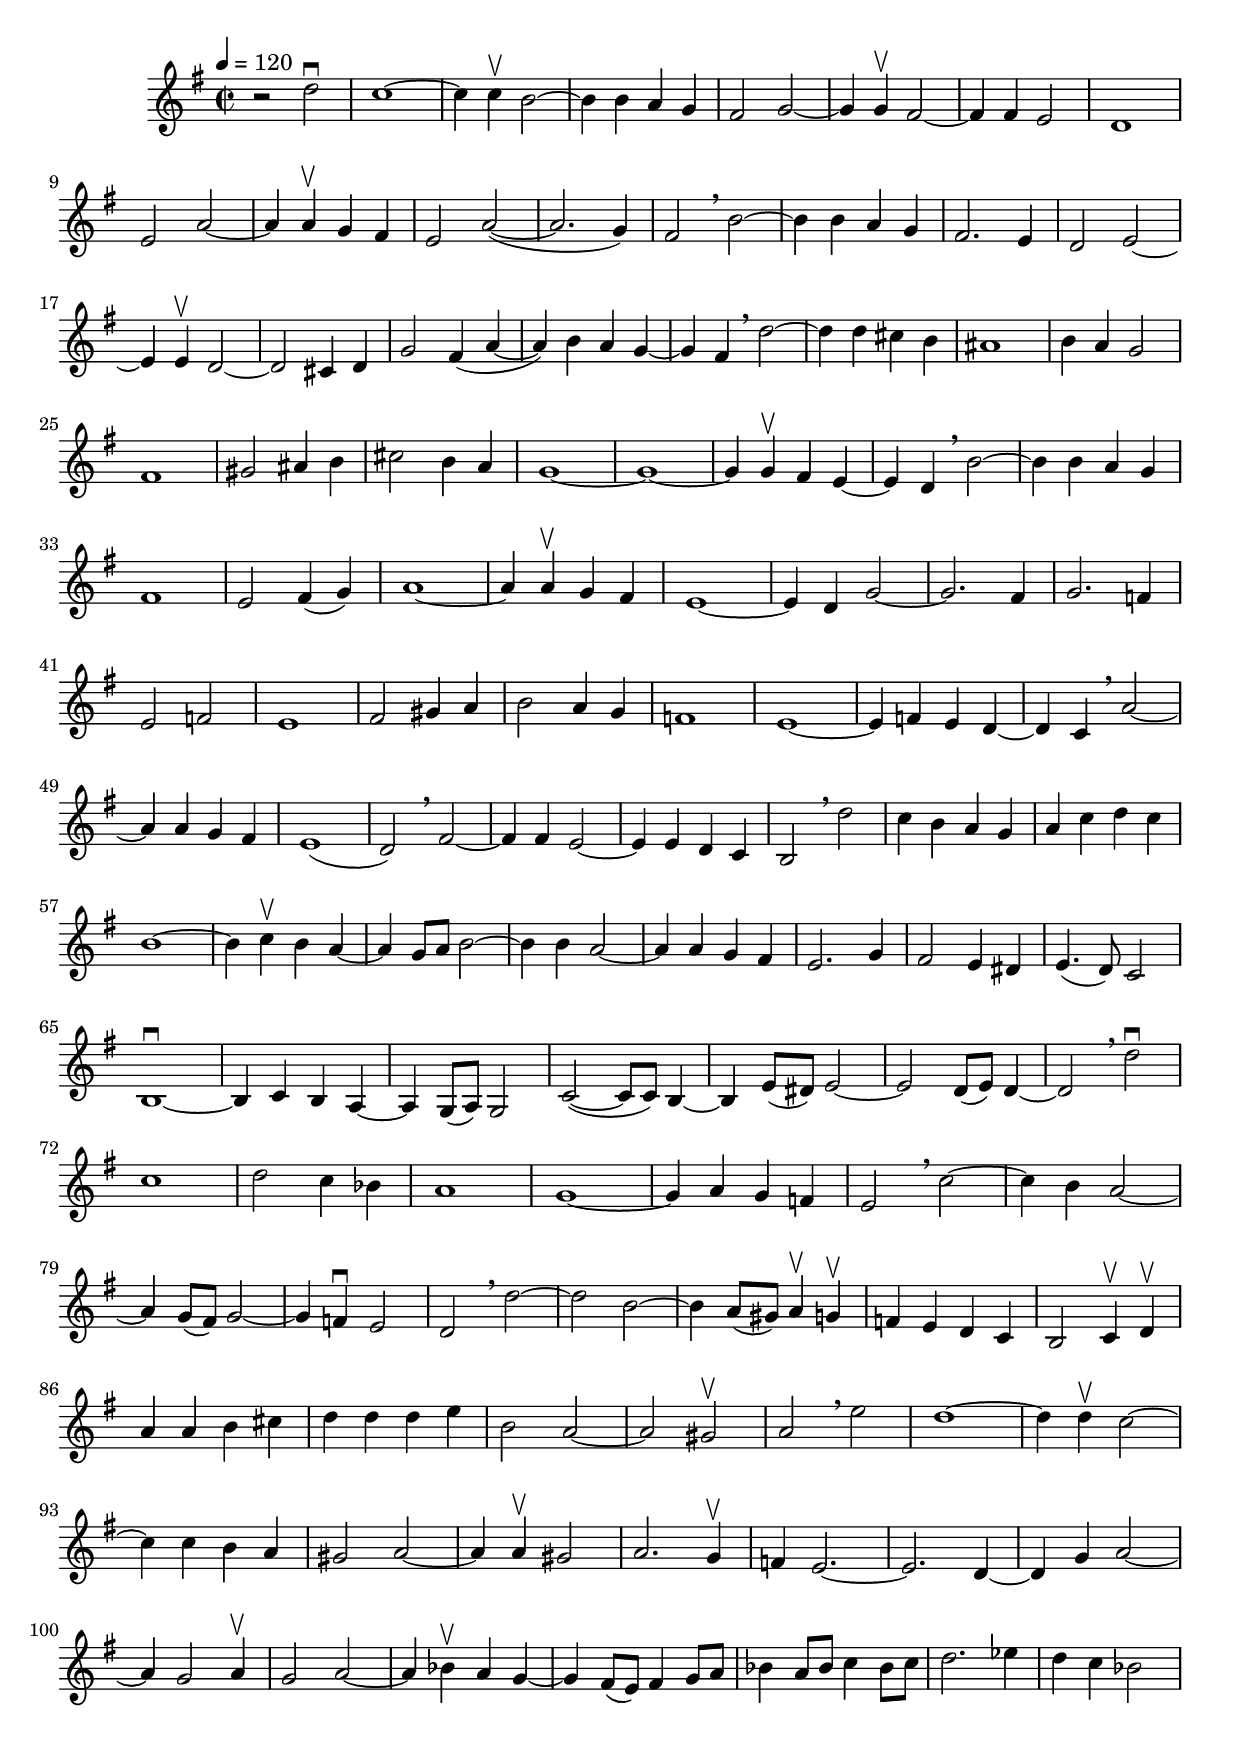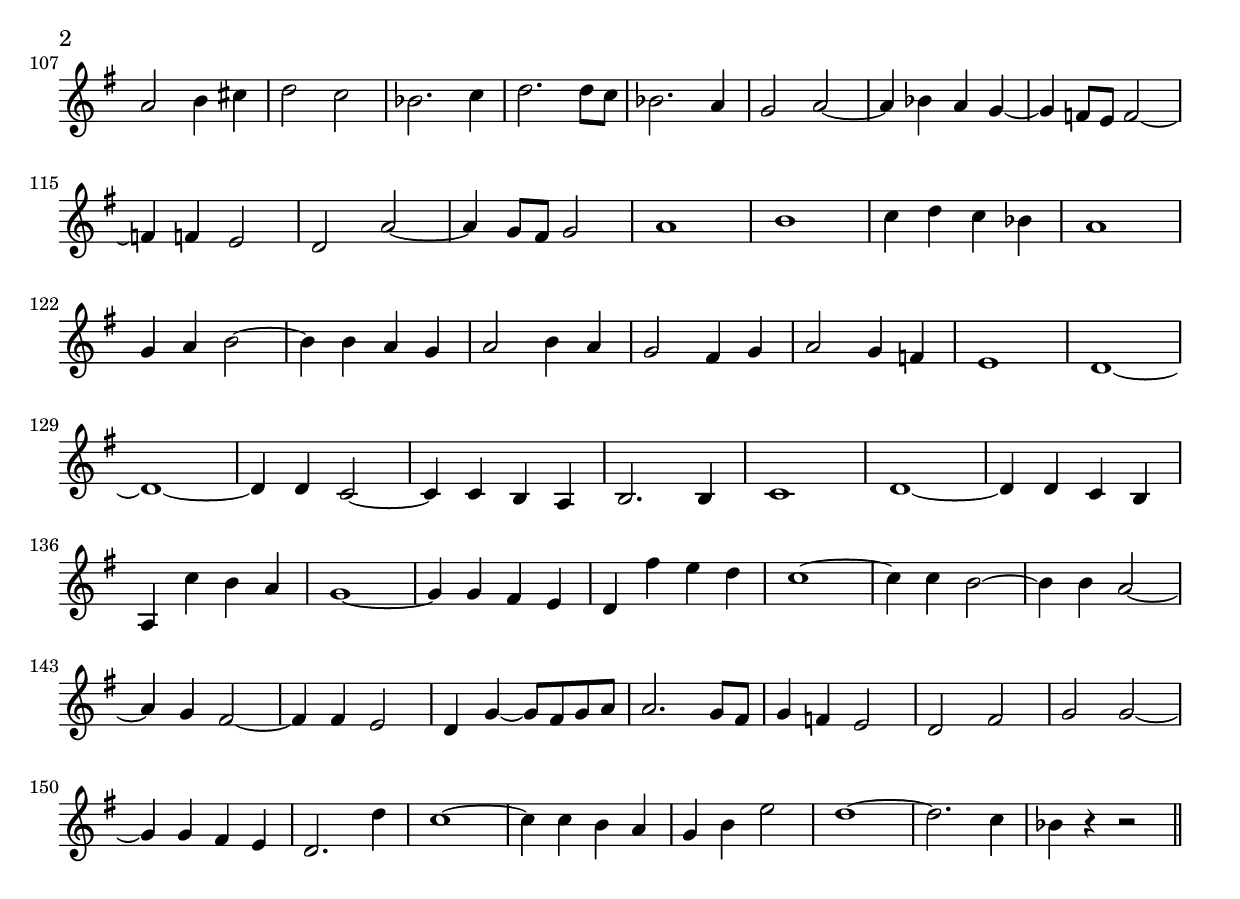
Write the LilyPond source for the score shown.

\version "2.22.1"

% all slurs mine

vtwo = \relative d'' {
  % page 1
  r2 d\downbow | c1~ | 4 c\upbow b2~ | 4 b a g | fis2 g~ | 4 g\upbow fis2~ | 4 fis e2 | d1 | \break
  e2 a~ | 4 a\upbow g fis | e2 a(~ | 2. g4) | fis2\breathe b2~ | 4 b  a g | fis2. e4 | d2 e~ | \break
  4 e\upbow d2~ | 2 cis4 d | g2 fis4( a~ | 4) b a g~ | 4 fis\breathe d'2~ | 4 d cis b | ais1 | b4 a g2 | \break
  fis1 | gis2 ais4 b | cis2 b4 a | g1~ | 1~ | 4 g\upbow fis e~ | e d\breathe b'2~ | 4 b a g | \break
  fis1 | e2 fis4( g) | a1~ | 4 a\upbow g fis | e1~ | 4 d g2~ | 2. fis4 | g2. f4 | \break

  % page 2
  e2 f | e1 | fis2 gis4 a | b2 a4 g | f1 | e~ | 4 f e d~ | 4 c\breathe a'2~ | \break
  4 a g fis | e1( | d2)\breathe fis~ | 4 fis e2~ | 4 e d c | b2\breathe d' | c4 b a g | a c d c | \break
  b1~ | 4 c\upbow b a~ | 4 g8 a b2~ | 4 b a2~ | 4 a g fis | e2. g4 | fis2 e4 dis | e4.( d8) c2 | \break
  % NEXT LINE BAR 4: should be g8 fis g2 but out of range; adjusted to fit.
  b1~\downbow | 4 c b a~ | 4 g8( a) g2 | c~( 8 c) b4~ | 4 e8( dis) e2~ | 2 d8( e) d4~ | 2\breathe d'\downbow | \break
  c1 | d2 c4 bes | a1 | g~ | 4 a g f | e2\breathe c'~ | 4 b a2~ | \break

  % page 3
  4 g8( fis) g2~ | 4 f\downbow e2 | d\breathe d'~ | 2 b~ | 4 a8( gis) a4\upbow g\upbow | f e d c | b2 c4\upbow d\upbow | \break
  a' a b cis | d d d e | b2 a~ | 2 gis\upbow | a\breathe e' | d1~ | 4 d\upbow c2~ | \break
  4 c b a | gis2 a~ | 4 a\upbow gis2 | a2. g4\upbow | f e2.~ | 2. d4~ | 4 g a2~ | \break
  4 g2 a4\upbow | g2 a~ | 4 bes\upbow a g~ | 4 fis8( e) fis4 g8 a | bes4 a8 bes c4 bes8 c | d2. ees4 | d c bes2 | \break
  a b4 cis | d2 c | bes2. c4 | d2. d8 c | bes2. a4 | g2 a~ | 4 bes a g~ | 4 f8 e f2~ | \break

  % page 4
  4 f e2 | d a'~ | 4 g8 fis g2 | a1 | b | c4 d c bes | a1 | \break
  g4 a b2~ | 4 b a g | a2 b4 a | g2 fis4 g | a2 g4 f | e1 | d1~ | \break
  1~ | 4 d c2~ | 4 c b a | b2. b4 | c1 | d1~ | 4 d c b | \break
  a c' b a | g1~ | 4 g fis e | d fis' e d | c1~ | 4 c b2~ | 4 b a2~ | \break
  4 g fis2~ | 4 fis e2 | d4 g~ 8 fis g a | a2. g8 fis | g4 f e2 | d fis | g g~ | \break

  % page 5
  4 g fis e | d2. d'4 | c1~ | 4 c b a | g b e2 | d1~ | 2. c4 | bes r4 r2 \bar "||"

}


\score {
  \new Staff \with {midiInstrument = "violin"} {
    \tempo 4=120
    \clef "treble"
    \time 2/2
    \key g \major
    \new Voice = "vtwo" { \vtwo }
  }

  \layout {}
  \midi {}
}
